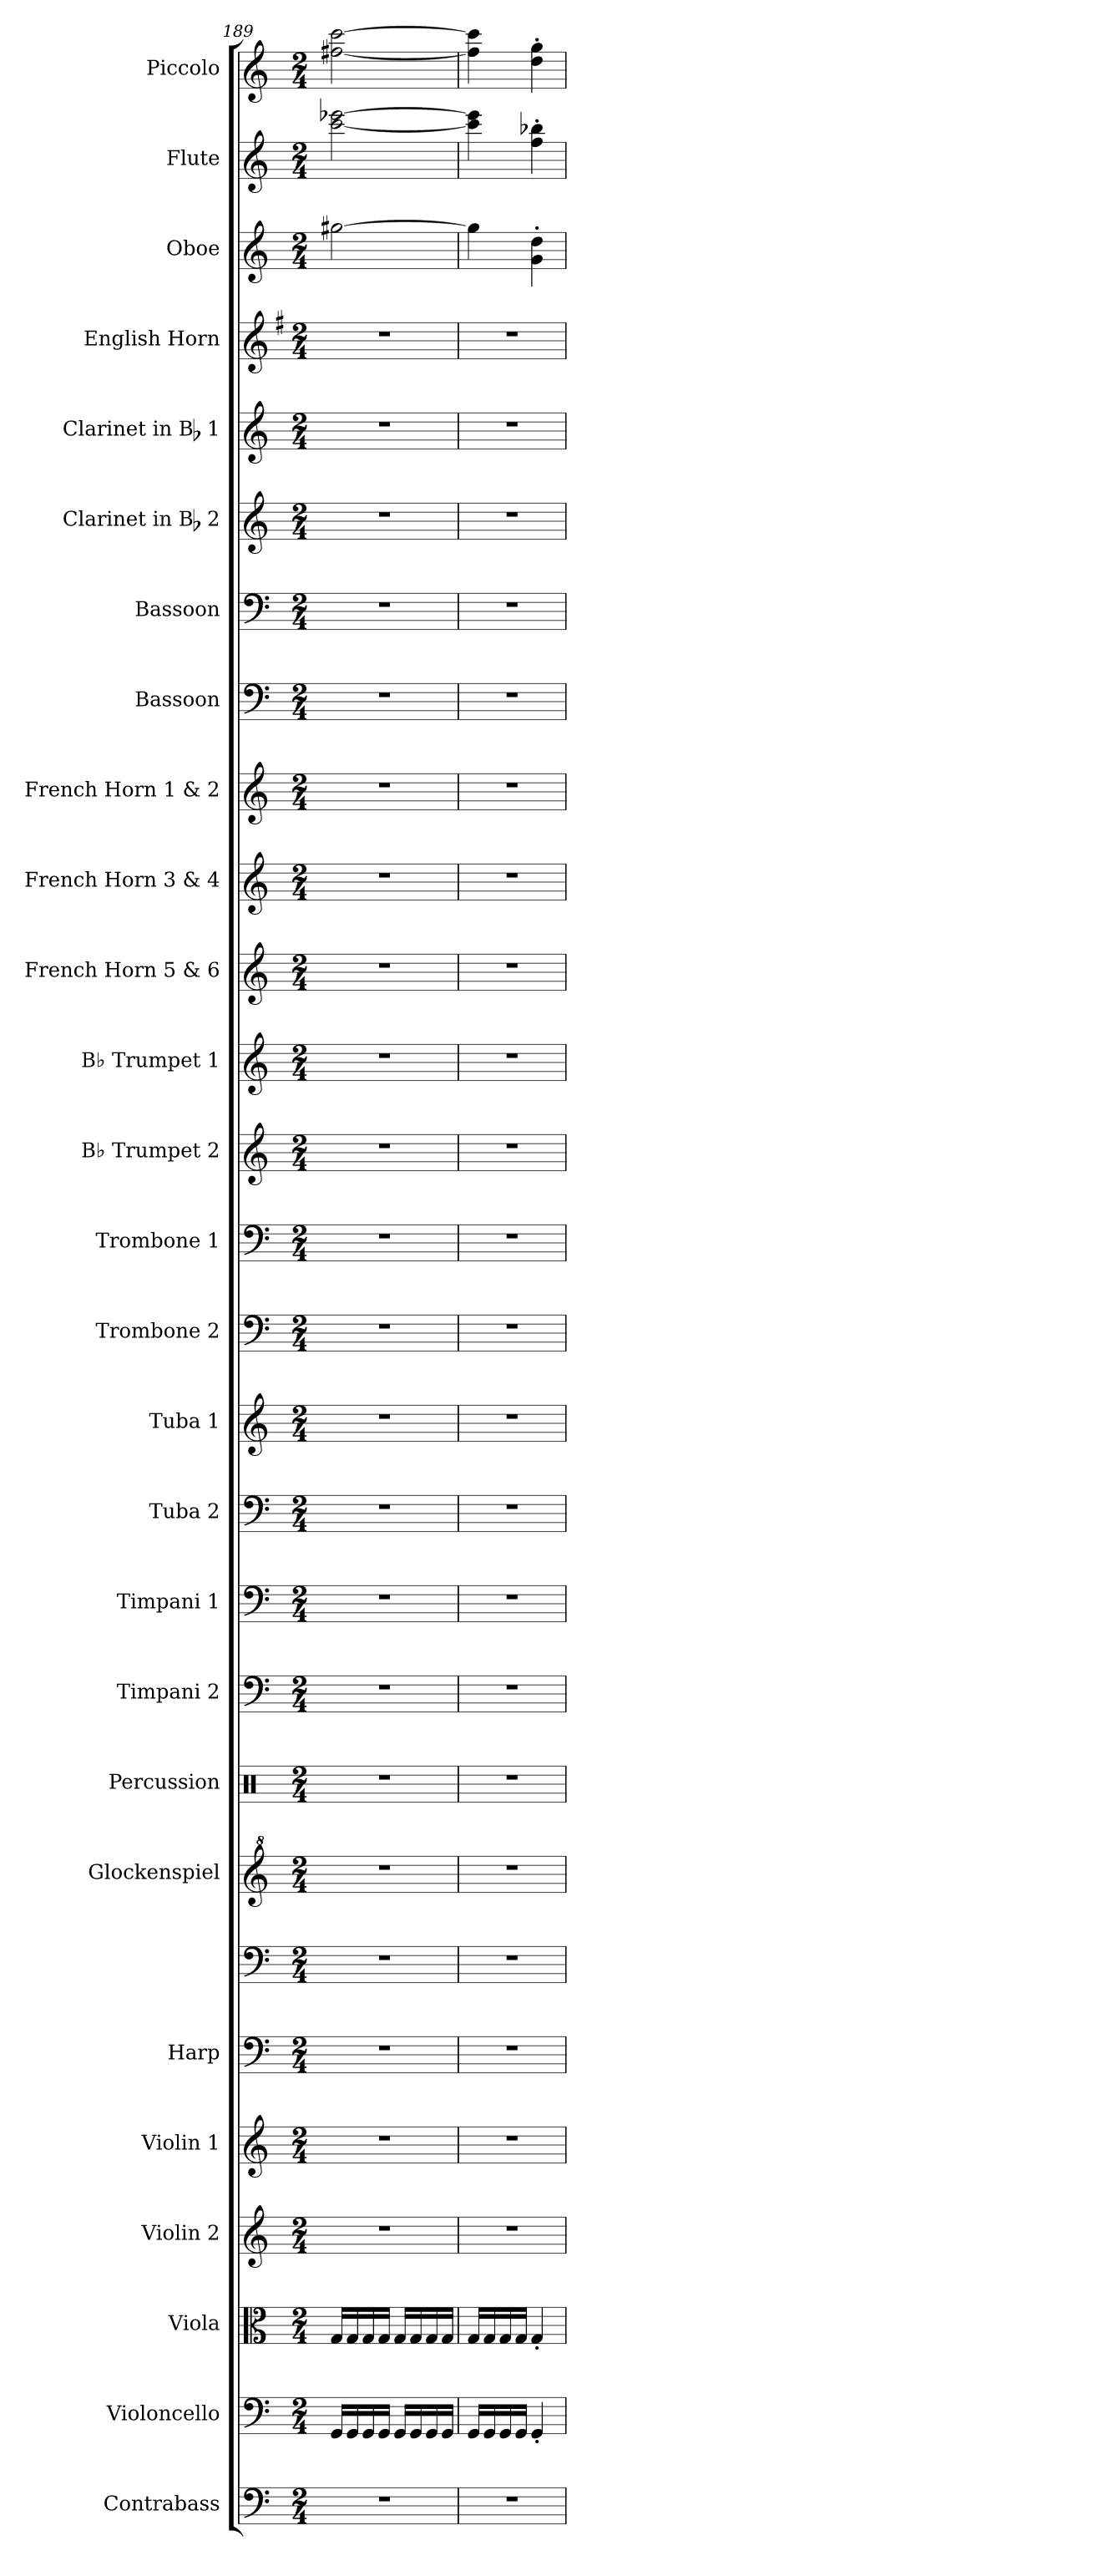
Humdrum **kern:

**kern	**kern	**kern	**kern	**kern	**kern	**kern	**kern	**kern	**kern	**kern	**kern	**kern	**kern	**kern	**kern	**kern	**kern	**kern	**kern	**kern	**kern	**kern	**kern	**kern	**kern	**kern	**kern
*part27	*part26	*part25	*part24	*part23	*part22	*part22	*part21	*part20	*part19	*part18	*part17	*part16	*part15	*part14	*part13	*part12	*part11	*part10	*part9	*part8	*part7	*part6	*part5	*part4	*part3	*part2	*part1
*staff28	*staff27	*staff26	*staff25	*staff24	*staff23	*staff22	*staff21	*staff20	*staff19	*staff18	*staff17	*staff16	*staff15	*staff14	*staff13	*staff12	*staff11	*staff10	*staff9	*staff8	*staff7	*staff6	*staff5	*staff4	*staff3	*staff2	*staff1
*I"Contrabass	*I"Violoncello	*I"Viola	*I"Violin 2	*I"Violin 1	*I"Harp	*	*I"Glockenspiel	*I"Percussion	*I"Timpani 2	*I"Timpani 1	*I"Tuba 2	*I"Tuba 1	*I"Trombone 2	*I"Trombone 1	*I"B♭ Trumpet 2	*I"B♭ Trumpet 1	*I"French Horn 5 &amp; 6	*I"French Horn 3 &amp; 4	*I"French Horn 1 &amp; 2	*I"Bassoon	*I"Bassoon	*I"Clarinet in Bb 2	*I"Clarinet in Bb 1	*I"English Horn	*I"Oboe	*I"Flute	*I"Piccolo
*I'Cbs.	*I'Vlc.	*I'Vla.	*I'Vln. 2	*I'Vln. 1	*I'Hrp.	*	*I'Glk.	*I'Perc.	*I'Timp. 2	*I'Timp. 1	*I'Tba. 2	*I'Tba. 1	*I'Tbn. 2	*I'Tbn. 1	*I'B♭ Tpt. 2	*I'B♭ Tpt. 1	*I'F Hn. 5 &amp; 6	*I'F Hn. 3 &amp; 4	*I'F Hn. 1 &amp; 2	*I'Bsn.	*I'Bsn.	*	*	*I'Eng Hn.	*I'Ob.	*I'Fl.	*I'Pic.
*clefF4	*clefF4	*clefC3	*clefG2	*clefG2	*clefF4	*clefF4	*clefG^2	*clefX	*clefF4	*clefF4	*clefF4	*clefG2	*clefF4	*clefF4	*clefG2	*clefG2	*clefG2	*clefG2	*clefG2	*clefF4	*clefF4	*clefG2	*clefG2	*clefG2	*clefG2	*clefG2	*clefG2
*	*	*	*	*	*	*	*	*	*	*	*	*	*	*	*ITrd1c2	*ITrd1c2	*ITrd4c7	*ITrd4c7	*ITrd4c7	*	*	*ITrd-5c-8	*ITrd-5c-8	*ITrd4c7	*	*	*
*k[]	*k[]	*k[]	*k[]	*k[]	*k[]	*k[]	*k[]	*k[]	*k[]	*k[]	*k[]	*k[]	*k[]	*k[]	*k[b-e-]	*k[b-e-]	*k[b-]	*k[b-]	*k[b-]	*k[]	*k[]	*k[b-e-a-d-]	*k[b-e-a-d-]	*k[]	*k[]	*k[]	*k[]
*M2/4	*M2/4	*M2/4	*M2/4	*M2/4	*M2/4	*M2/4	*M2/4	*M2/4	*M2/4	*M2/4	*M2/4	*M2/4	*M2/4	*M2/4	*M2/4	*M2/4	*M2/4	*M2/4	*M2/4	*M2/4	*M2/4	*M2/4	*M2/4	*M2/4	*M2/4	*M2/4	*M2/4
=189	=189	=189	=189	=189	=189	=189	=189	=189	=189	=189	=189	=189	=189	=189	=189	=189	=189	=189	=189	=189	=189	=189	=189	=189	=189	=189	=189
2r	16GG/LL	16G/LL	2r	2r	2r	2r	2r	2r	2r	2r	2r	2r	2r	2r	2r	2r	2r	2r	2r	2r	2r	2r	2r	2r	[2gg#X\	[2ccc\ [2eee-X\	[2ff#X\ [2ccc\
.	16GG/	16G/	.	.	.	.	.	.	.	.	.	.	.	.	.	.	.	.	.	.	.	.	.	.	.	.	.
.	16GG/	16G/	.	.	.	.	.	.	.	.	.	.	.	.	.	.	.	.	.	.	.	.	.	.	.	.	.
.	16GG/JJ	16G/JJ	.	.	.	.	.	.	.	.	.	.	.	.	.	.	.	.	.	.	.	.	.	.	.	.	.
.	16GG/LL	16G/LL	.	.	.	.	.	.	.	.	.	.	.	.	.	.	.	.	.	.	.	.	.	.	.	.	.
.	16GG/	16G/	.	.	.	.	.	.	.	.	.	.	.	.	.	.	.	.	.	.	.	.	.	.	.	.	.
.	16GG/	16G/	.	.	.	.	.	.	.	.	.	.	.	.	.	.	.	.	.	.	.	.	.	.	.	.	.
.	16GG/JJ	16G/JJ	.	.	.	.	.	.	.	.	.	.	.	.	.	.	.	.	.	.	.	.	.	.	.	.	.
=190	=190	=190	=190	=190	=190	=190	=190	=190	=190	=190	=190	=190	=190	=190	=190	=190	=190	=190	=190	=190	=190	=190	=190	=190	=190	=190	=190
2r	16GG/LL	16G/LL	2r	2r	2r	2r	2r	2r	2r	2r	2r	2r	2r	2r	2r	2r	2r	2r	2r	2r	2r	2r	2r	2r	4gg#\]	4ccc\] 4eee-\]	4ff#\] 4ccc\]
.	16GG/	16G/	.	.	.	.	.	.	.	.	.	.	.	.	.	.	.	.	.	.	.	.	.	.	.	.	.
.	16GG/	16G/	.	.	.	.	.	.	.	.	.	.	.	.	.	.	.	.	.	.	.	.	.	.	.	.	.
.	16GG/JJ	16G/JJ	.	.	.	.	.	.	.	.	.	.	.	.	.	.	.	.	.	.	.	.	.	.	.	.	.
.	4GG'/	4G'/	.	.	.	.	.	.	.	.	.	.	.	.	.	.	.	.	.	.	.	.	.	.	4g\' 4dd\'	4ff\' 4bb-X\'	4dd\' 4gg\'
=	=	=	=	=	=	=	=	=	=	=	=	=	=	=	=	=	=	=	=	=	=	=	=	=	=	=	=
*-	*-	*-	*-	*-	*-	*-	*-	*-	*-	*-	*-	*-	*-	*-	*-	*-	*-	*-	*-	*-	*-	*-	*-	*-	*-	*-	*-
